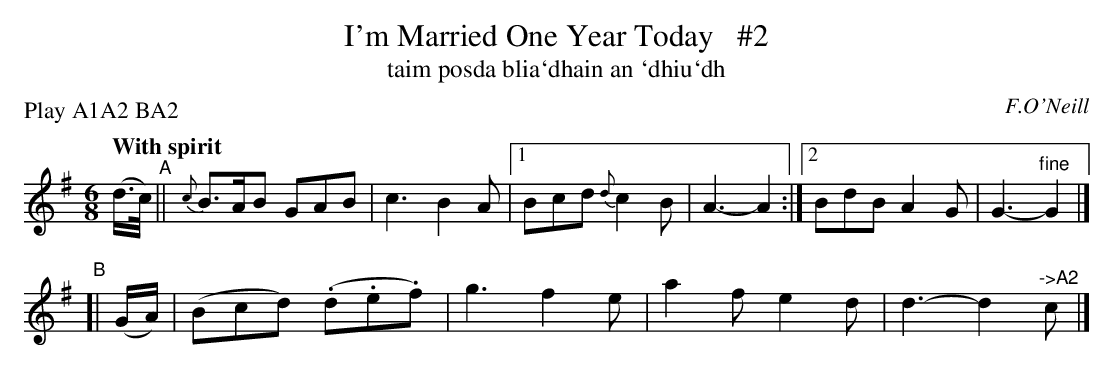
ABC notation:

X:1
T: I'm Married One Year Today   #2
T: taim posda blia\`dhain an \`dhiu\`dh
P: Play A1A2 BA2
Q: "With spirit"
O: F.O'Neill
M: 6/8
L: 1/8
K: G
(d/>c/) "^A"|| {c}B>AB GAB | c3 B2A |1 Bcd {d}c2B | A3- A2 :|2 BdB A2G | G3- "^fine"G2 |]
"^B"[| (G/A/) | (Bcd) (.d.e.f) | g3 f2e | a2f e2d | d3- d2"^->A2"c |]
